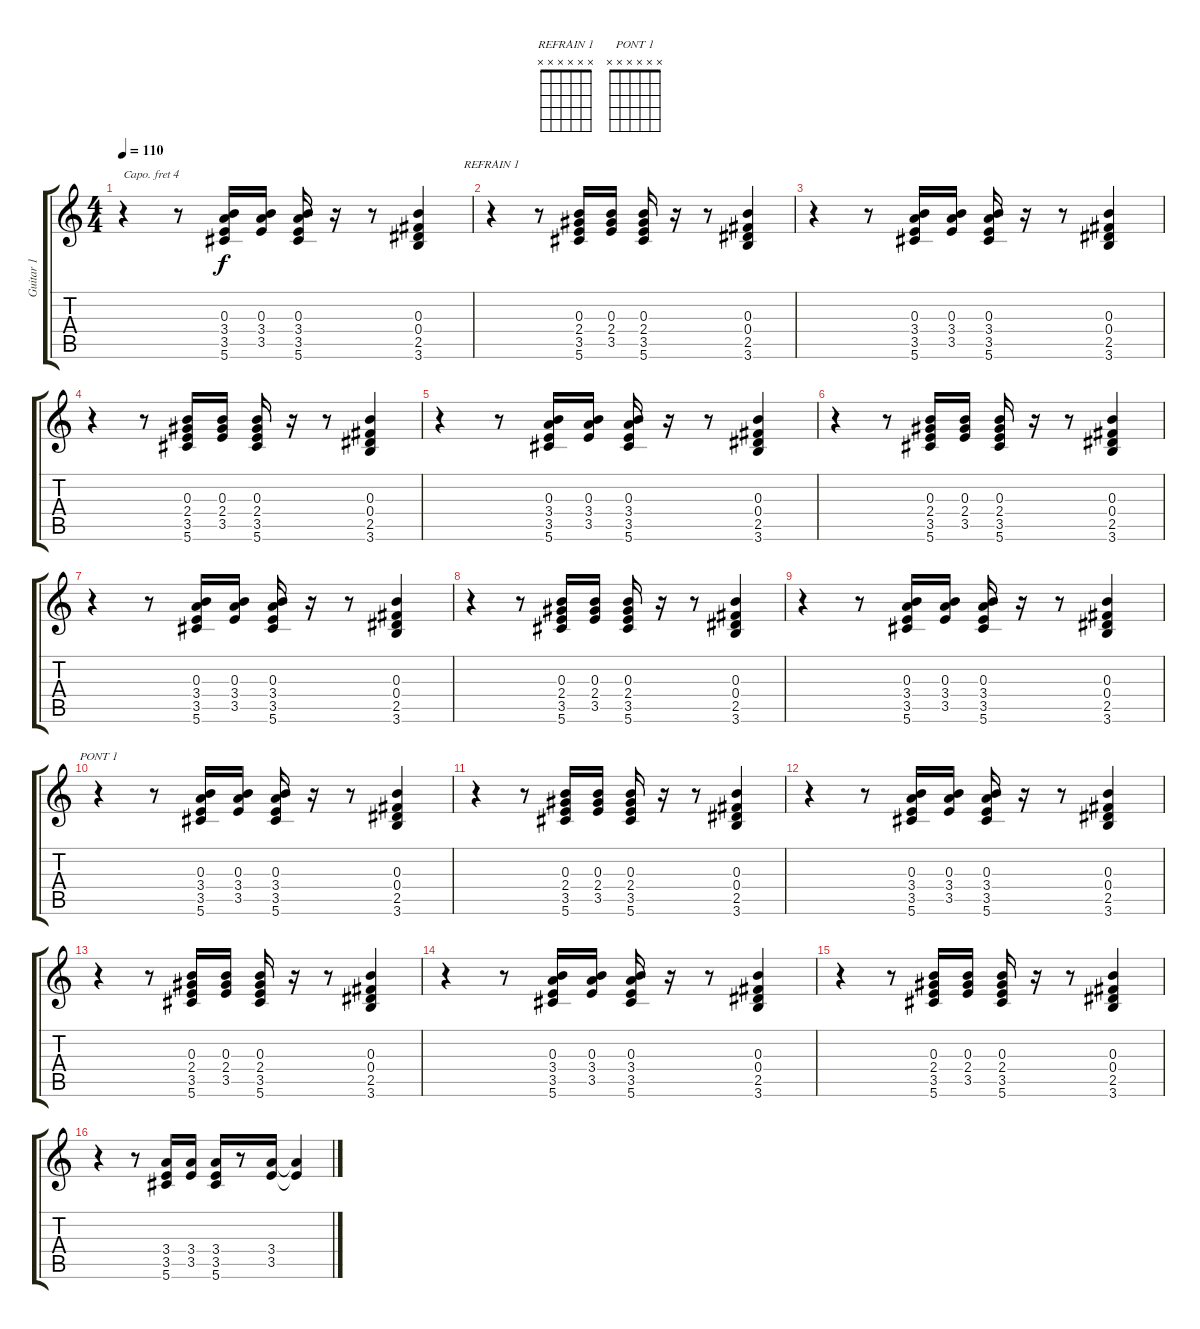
\track ("Guitar 1" "Guitar 1") {instrument acousticguitarsteel}
\staff {score tabs}
\capo 4
\tuning (E4 B3 G3 D3 A2 E2) {hide}
\chord ("REFRAIN 1" x x x x x x) {firstfret 0}
\chord ("PONT 1" x x x x x x) {firstfret 0}
\ts (4 4)
\tempo 110
\clef g2
\ks c
r.4{dy f} r.8 (0.3 3.4 3.5 5.6).16 (0.3 3.4 3.5).16 (0.3 3.4 3.5 5.6).16 r.16 r.8 (0.3 0.4 2.5 3.6).4 |
r.4{ch "REFRAIN 1"} r.8 (0.3 2.4 3.5 5.6).16 (0.3 2.4 3.5).16 (0.3 2.4 3.5 5.6).16 r.16 r.8 (0.3 0.4 2.5 3.6).4 |
r.4 r.8 (0.3 3.4 3.5 5.6).16 (0.3 3.4 3.5).16 (0.3 3.4 3.5 5.6).16 r.16 r.8 (0.3 0.4 2.5 3.6).4 |
r.4 r.8 (0.3 2.4 3.5 5.6).16 (0.3 2.4 3.5).16 (0.3 2.4 3.5 5.6).16 r.16 r.8 (0.3 0.4 2.5 3.6).4 |
r.4 r.8 (0.3 3.4 3.5 5.6).16 (0.3 3.4 3.5).16 (0.3 3.4 3.5 5.6).16 r.16 r.8 (0.3 0.4 2.5 3.6).4 |
r.4 r.8 (0.3 2.4 3.5 5.6).16 (0.3 2.4 3.5).16 (0.3 2.4 3.5 5.6).16 r.16 r.8 (0.3 0.4 2.5 3.6).4 |
r.4 r.8 (0.3 3.4 3.5 5.6).16 (0.3 3.4 3.5).16 (0.3 3.4 3.5 5.6).16 r.16 r.8 (0.3 0.4 2.5 3.6).4 |
r.4 r.8 (0.3 2.4 3.5 5.6).16 (0.3 2.4 3.5).16 (0.3 2.4 3.5 5.6).16 r.16 r.8 (0.3 0.4 2.5 3.6).4 |
r.4 r.8 (0.3 3.4 3.5 5.6).16 (0.3 3.4 3.5).16 (0.3 3.4 3.5 5.6).16 r.16 r.8 (0.3 0.4 2.5 3.6).4 |
r.4{ch "PONT 1"} r.8 (0.3 3.4 3.5 5.6).16 (0.3 3.4 3.5).16 (0.3 3.4 3.5 5.6).16 r.16 r.8 (0.3 0.4 2.5 3.6).4 |
r.4 r.8 (0.3 2.4 3.5 5.6).16 (0.3 2.4 3.5).16 (0.3 2.4 3.5 5.6).16 r.16 r.8 (0.3 0.4 2.5 3.6).4 |
r.4 r.8 (0.3 3.4 3.5 5.6).16 (0.3 3.4 3.5).16 (0.3 3.4 3.5 5.6).16 r.16 r.8 (0.3 0.4 2.5 3.6).4 |
r.4 r.8 (0.3 2.4 3.5 5.6).16 (0.3 2.4 3.5).16 (0.3 2.4 3.5 5.6).16 r.16 r.8 (0.3 0.4 2.5 3.6).4 |
r.4 r.8 (0.3 3.4 3.5 5.6).16 (0.3 3.4 3.5).16 (0.3 3.4 3.5 5.6).16 r.16 r.8 (0.3 0.4 2.5 3.6).4 |
r.4 r.8 (0.3 2.4 3.5 5.6).16 (0.3 2.4 3.5).16 (0.3 2.4 3.5 5.6).16 r.16 r.8 (0.3 0.4 2.5 3.6).4 |
r.4 r.8 (3.4 3.5 5.6).16 (3.4 3.5).16 (3.4 3.5 5.6).16 r.8 (3.4 3.5).16 (3.4{t} 3.5{t}).4
